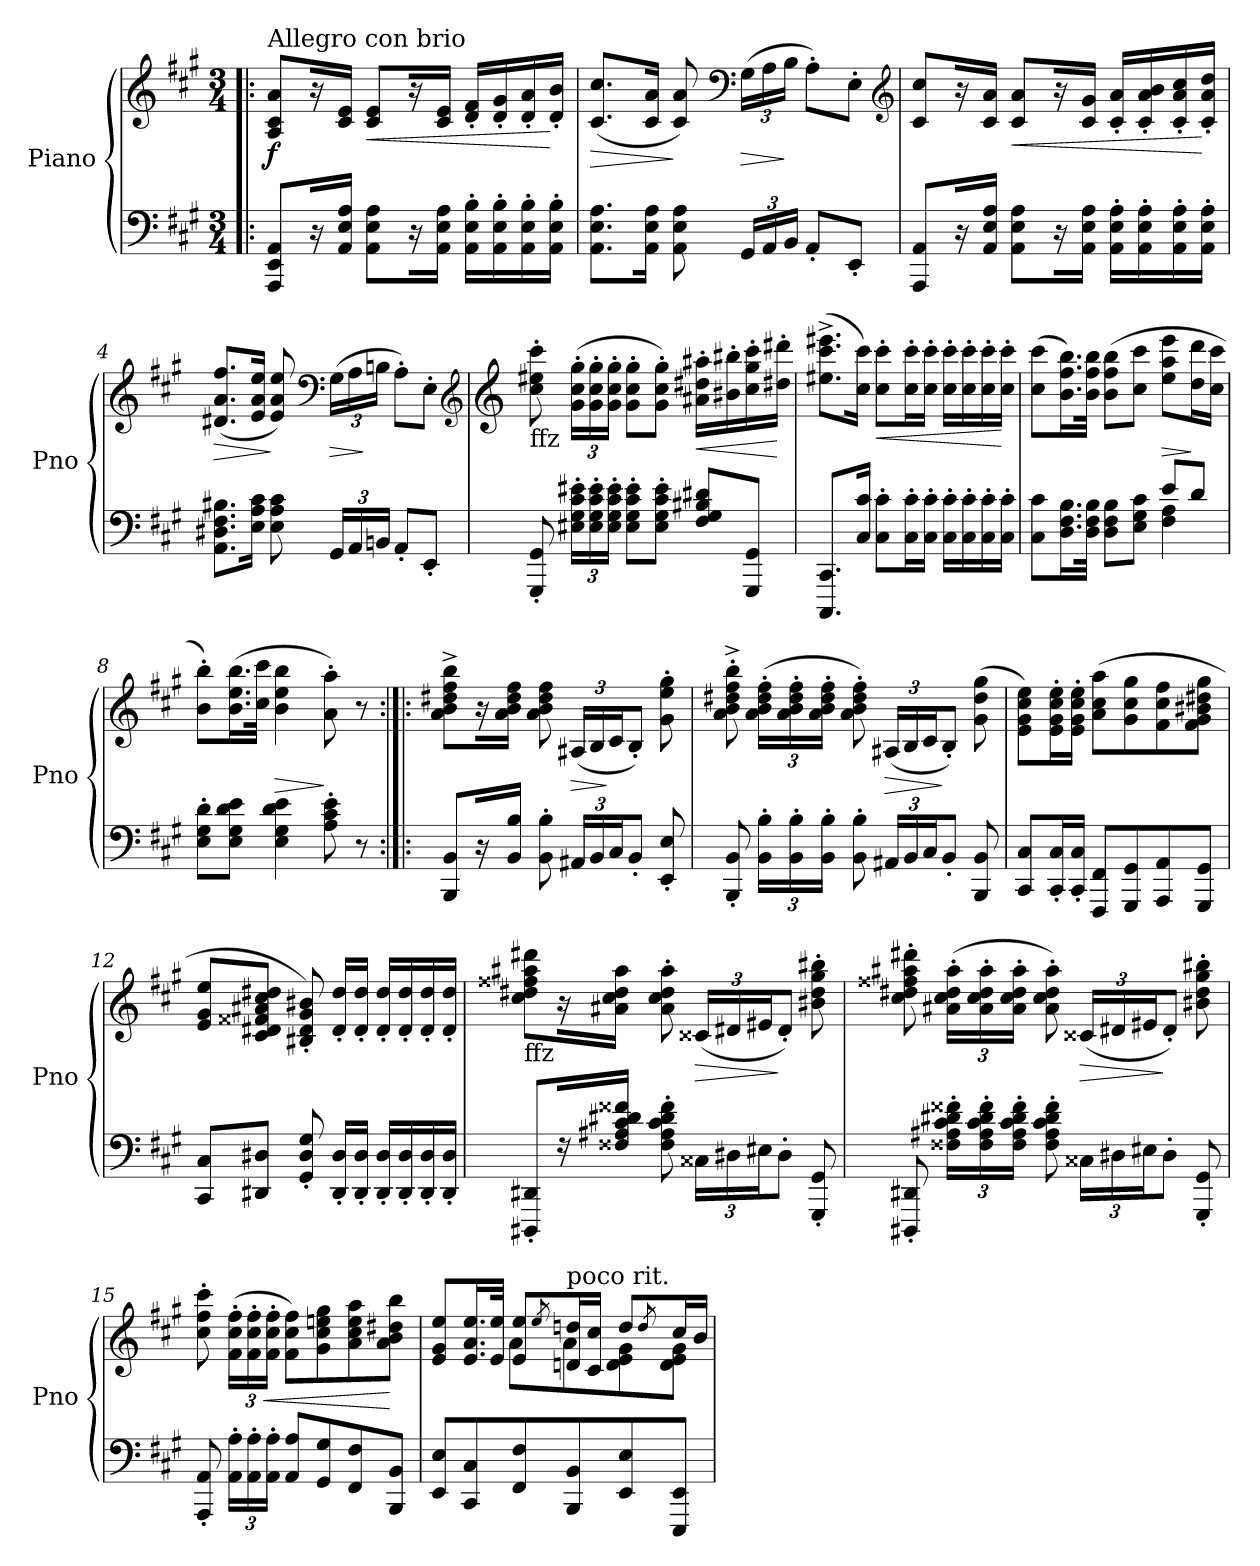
**kern	**kern	**dynam
*part1	*part1	*part1
*staff2	*staff1	*staff1/2
*I"Piano	*	*
*I'Pno	*	*
*clefF4	*clefG2	*
*k[f#c#g#]	*k[f#c#g#]	*
*A:	*A:	*
*M3/4	*M3/4	*
=1!|:	=1!|:	=1!|:
*^	*^	*
!	!	!LO:TX:a:t=Allegro con brio	!	!
!	!	!	!	!LO:DY:b
8ryy	8AAA/ 8EE/ 8AA/L	8ryy	8A/ 8c#/ 8a/L	f
16r	16ryy	16r	16ryy	.
16ryy	16AA/ 16E/ 16A/Jk	16ryy	16c#/ 16e/Jk	.
!	!	!	!	!LO:HP:b
8ryy	8AA\ 8E\ 8A\L	8ryy	8c#/ 8e/L	<
16r	16ryy	16r	16ryy	.
16ryy	16AA\ 16E\ 16A\Jk	16ryy	16c#/ 16e/Jk	.
16AA\' 16E\' 16B\'LL	4ryy	16d/' 16f#/'LL	4ryy	.
16AA\' 16E\' 16B\'	.	16d/' 16g#/'	.	.
16AA\' 16E\' 16B\'	.	16d/' 16a/'	.	.
16AA\' 16E\' 16B\'JJ	.	16d/' 16b/'JJ	.	[
*v	*v	*	*	*
*	*v	*v	*
=2	=2	=2
!	!	!LO:HP:b
8.AA\ 8.E\ 8.A\L	(8.c#/ 8.cc#/L	>
16AA\ 16E\ 16A\Jk	16c#/ 16a/Jk	.
8AA\ 8E\ 8A\	8c#/ 8a/)	]
*	*clefF4	*
*Xbrackettup	*Xbrackettup	*
!	!	!LO:HP:b
24GG#/LL	(24G#\LL	>
24AA/	24A\	.
24BB/JJ	24B\JJ	]
8AA'/L	8A'\L)	.
8EE'/J	8E'\J	.
*	*clefG2	*
=3	=3	=3
*^	*^	*
8ryy	8AAA/ 8AA/L	8ryy	8c#/ 8cc#/L	.
16r	16ryy	16r	16ryy	.
16ryy	16AA/ 16E/ 16A/Jk	16ryy	16c#/ 16a/Jk	.
!	!	!	!	!LO:HP:b
8ryy	8AA\ 8E\ 8A\L	8ryy	8c#/ 8a/L	<
16r	16ryy	16r	16ryy	.
16ryy	16AA\ 16E\ 16A\Jk	16ryy	16c#/ 16g#/Jk	.
16AA\' 16E\' 16A\'LL	4ryy	16c#/' 16a/'LL	4ryy	.
16AA\' 16E\' 16A\'	.	16c#/' 16a/' 16b/'	.	.
16AA\' 16E\' 16A\'	.	16c#/' 16a/' 16cc#/'	.	.
16AA\' 16E\' 16A\'JJ	.	16c#/' 16a/' 16dd/'JJ	.	[
*v	*v	*	*	*
*	*v	*v	*
=4	=4	=4
!	!	!LO:HP:b
8.AA\ 8.D#X\ 8.F#\ 8.B#X\L	(8.d#X/ 8.a/ 8.ff#/L	>
16E\ 16A\ 16c#\Jk	16e/ 16a/ 16ee/Jk	.
8E\ 8A\ 8c#\	8e/ 8a/ 8ee/)	]
*	*clefF4	*
!	!	!LO:HP:b
24GG#/LL	(24G#\LL	>
24AA/	24A\	.
24BBn/JJ	24Bn\JJ	]
8AA'/L	8A'\L)	.
8EE'/J	8E'\J	.
*	*clefG2	*
!!LO:LB:g=z
=5	=5	=5
*	*clefG2	*
!	!LO:TX:b:t=ffz	!
8GGG#/' 8GG#/'	8cc#\' 8ee#X\' 8ccc#\'	.
24E#X\' 24G#\' 24c#\' 24e#X\'LL	(24g#\' 24cc#\' 24gg#\'LL	.
24E#\' 24G#\' 24c#\' 24e#\'	24g#\' 24cc#\' 24gg#\'	.
24E#\' 24G#\' 24c#\' 24e#\'JJ	24g#\' 24cc#\' 24gg#\'JJ	.
8E#\' 8G#\' 8c#\' 8e#\'L	8g#\' 8cc#\' 8gg#\'L	.
8E#\' 8G#\' 8c#\' 8e#\'J	8g#\' 8cc#\' 8gg#\'J)	.
!	!	!LO:HP:b
8F#\ 8G#\ 8B#X\ 8d#X\L	16a#X\' 16dd#X\' 16aa#X\'LL	<
.	16b#X\' 16bb#X\'	.
8GGG#/ 8GG#/J	16cc#\' 16gg#\' 16ccc#\'	.
.	16dd#X\' 16ddd#X\'JJ	[
=6	=6	=6
8.CCC#/ 8.CC#/L	(8.ee#X\^ 8.ccc#\^ 8.eee#X\^L	.
16C#\ 16c#\Jk	16cc#\ 16ccc#\Jk)	.
!	!	!LO:HP:b
8C#\' 8c#\'L	8cc#\' 8ccc#\'L	<
16C#\' 16c#\'L	16cc#\' 16ccc#\'L	.
16C#\' 16c#\'JJ	16cc#\' 16ccc#\'JJ	.
16C#\' 16c#\'LL	16cc#\' 16ccc#\'LL	.
16C#\' 16c#\'	16cc#\' 16ccc#\'	.
16C#\' 16c#\'	16cc#\' 16ccc#\'	.
16C#\' 16c#\'JJ	16cc#\' 16ccc#\'JJ	[
=7	=7	=7
*^	*	*
8C#\ 8c#\L	2ryy	(8cc#\ 8ccc#\L	.
16.D\ 16.F#\ 16.B\L	.	16.b\ 16.ff#\ 16.bb\L)	.
32D\ 32F#\ 32B\JJk	.	32b\ 32ff#\ 32bb\JJk	.
8D\ 8F#\ 8B\L	.	(8b\ 8ff#\ 8bb\L	.
8E\ 8G#\ 8c#\J	.	8cc#\ 8ccc#\J	.
!	!	!	!LO:HP:b
8e/L	4F#\ 4A\	8ee\ 8aa\ 8eee\L	>
8d/J	.	16dd\ 16ddd\L	]
.	.	16cc#\ 16ccc#\JJ	.
*v	*v	*	*
=8	=8	=8
8E\' 8G#\' 8d\'L	8b\' 8bb\'L)	.
8E\ 8G#\ 8d\ 8e\J	(16.b\ 16.ee\ 16.bb\L	.
.	32cc#\ 32ccc#\JJk	.
!	!	!LO:HP:b
4E\ 4G#\ 4d\ 4e\	4b\ 4ee\ 4bb\	>
8A\' 8c#\' 8e\'	8a\' 8aa\')	]
8r	8r	.
!!LO:LB:g=z
=9:|!|:	=9:|!|:	=9:|!|:
*^	*^	*
8ryy	8BBB/ 8BB/L	8ryy	8a\^ 8b\^ 8dd#X\^ 8ff#\^ 8bb\^L	.
16r	16ryy	16r	16ryy	.
16ryy	16BB/ 16B/Jk	16ryy	16a\ 16b\ 16dd#\ 16ff#\Jk	.
8BB\' 8B\'	2ryy	8a\ 8b\ 8dd#\ 8ff#\	2ryy	.
!	!	!	!	!LO:HP:b
24AA#X/LL	.	(24A#X/LL	.	>
24BB/	.	24B/	.	.
24C#/J	.	24c#/J	.	]
8BB'/J	.	8B'/J)	.	.
8EE/' 8E/'	.	8g#\' 8ee\' 8gg#\'	.	.
*v	*v	*	*	*
*	*v	*v	*
=10	=10	=10
8BBB/' 8BB/'	8a\'^ 8b\'^ 8dd#X\'^ 8ff#\'^ 8bb\'^	.
24BB\' 24B\'LL	(24a\' 24b\' 24dd#\' 24ff#\'LL	.
24BB\' 24B\'	24a\' 24b\' 24dd#\' 24ff#\'	.
24BB\' 24B\'JJ	24a\' 24b\' 24dd#\' 24ff#\'JJ	.
8BB\' 8B\'	8a\' 8b\' 8dd#\' 8ff#\')	.
!	!	!LO:HP:b
24AA#X/LL	(24A#X/LL	>
24BB/	24B/	.
24C#/J	24c#/J	.
8BB'/J	8B'/J)	]
8BBB/ 8BB/	(8g#\ 8dd#\ 8gg#\	.
=11	=11	=11
8CC#/ 8C#/L	8e\ 8g#\ 8cc#\ 8ee\L)	.
16CC#/' 16C#/'L	16e\' 16g#\' 16cc#\' 16ee\'L	.
16CC#/' 16C#/'JJ	16e\' 16g#\' 16cc#\' 16ee\'JJ	.
8FFF#/ 8FF#/L	(8a\ 8cc#\ 8aa\L	.
8GGG#/ 8GG#/	8g#\ 8cc#\ 8gg#\	.
8AAA/ 8AA/	8f#\ 8cc#\ 8ff#\	.
8GGG#/ 8GG#/J	8f#\ 8g#\ 8b#X\ 8dd#X\ 8gg#\J	.
=12	=12	=12
8CC#/ 8C#/L	8e/ 8g#/ 8ee/L	.
8DD#X/ 8D#X/J	8c#/ 8d#X/ 8f##X/ 8a#X/ 8cc#/ 8dd#X/J	.
8GG#/' 8D#/' 8G#/'	8B#X/' 8d#/' 8g#/' 8b#X/')	.
16DD#/' 16D#/'LL	16d#/' 16dd#/'LL	.
16DD#/' 16D#/'JJ	16d#/' 16dd#/'JJ	.
16DD#/' 16D#/'LL	16d#/' 16dd#/'LL	.
16DD#/' 16D#/'	16d#/' 16dd#/'	.
16DD#/' 16D#/'	16d#/' 16dd#/'	.
16DD#/' 16D#/'JJ	16d#/' 16dd#/'JJ	.
!!LO:LB:g=z
=13	=13	=13
*^	*^	*
!	!	!LO:TX:b:t=ffz	!	!
8ryy	8DDD#X/' 8DD#X/'L	8ryy	8cc#\ 8dd#X\ 8ff##X\ 8aa#X\ 8ddd#X\L	.
16rF	16ryy	16r	16ryy	.
16ryy	16F##X\ 16A#X\ 16c#\ 16d#X\ 16f##X\Jk	16ryy	16a#X\ 16cc#\ 16dd#\ 16aa#\Jk	.
8F##\' 8A#\' 8c#\' 8d#\' 8f##\'	2ryy	8a#\' 8cc#\' 8dd#\' 8aa#\'	2ryy	.
!	!	!	!	!LO:HP:b
24C##X\LL	.	(24c##X/LL	.	>
24D#X\	.	24d#X/	.	.
24E#X\J	.	24e#X/J	.	.
8D#'\J	.	8d#'/J)	.	]
8GGG#/' 8GG#/'	.	8b#X\' 8dd#\' 8gg#\' 8bb#X\'	.	.
*v	*v	*	*	*
*	*v	*v	*
=14	=14	=14
8DDD#X/' 8DD#X/'	8cc#\' 8dd#X\' 8ff##X\' 8aa#X\' 8ddd#X\'	.
24F##X\' 24A#X\' 24c#\' 24d#X\' 24f##X\'LL	(24a#X\' 24cc#\' 24dd#\' 24aa#\'LL	.
24F##\' 24A#\' 24c#\' 24d#\' 24f##\'	24a#\' 24cc#\' 24dd#\' 24aa#\'	.
24F##\' 24A#\' 24c#\' 24d#\' 24f##\'JJ	24a#\' 24cc#\' 24dd#\' 24aa#\'JJ	.
8F##\' 8A#\' 8c#\' 8d#\' 8f##\'	8a#\' 8cc#\' 8dd#\' 8aa#\')	.
!	!	!LO:HP:b
24C##X\LL	(24c##X/LL	>
24D#X\	24d#X/	.
24E#X\J	24e#X/J	.
8D#'\J	8d#'/J)	]
8GGG#/' 8GG#/'	8b#X\' 8dd#\' 8gg#\' 8bb#X\'	.
=15	=15	=15
8AAA/' 8AA/'	8cc#\' 8ff#\' 8ccc#\'	.
24AA\' 24A\'LL	(24f#\' 24cc#\' 24ff#\'LL	.
24AA\' 24A\'	24f#\' 24cc#\' 24ff#\'	.
!	!	!LO:HP:b
24AA\' 24A\'JJ	24f#\' 24cc#\' 24ff#\'JJ	<
8AA/ 8A/L	8f#\ 8cc#\ 8ff#\L)	.
8GG#/ 8G#/	8g#\ 8cc#\ 8een\ 8gg#\	.
8FF#/ 8F#/	8a\ 8cc#\ 8ee\ 8aa\	.
8BBB/ 8BB/J	8a\ 8b\ 8dd#X\ 8bb\J	[
!!LO:LB:g=z
=16	=16	=16
*	*^	*
8EE/ 8E/L	8e/ 8g#/ 8ee/L	4ryy	.
8CC#/ 8C#/	16.e/ 16.a/ 16.ee/L	.	.
.	32e/ 32ee/JJk	.	.
8FF#/ 8F#/	8e/ 8ee/L	8a\L	.
.	8qee/	.	.
!	!LO:TX:a:t=poco rit.	!	!
8BBB/ 8BB/	16dn/ 16ddn/L	8a\	.
.	16c#/ 16cc#/JJ	.	.
8EE/ 8E/	8dd/L	8d\ 8e\ 8g#\	.
.	8qdd/	.	.
8EEE/ 8EE/J	16cc#/L	8d\ 8e\ 8g#\J	.
.	16b/JJ	.	.
*	*v	*v	*
=	=	=
*-	*-	*-
